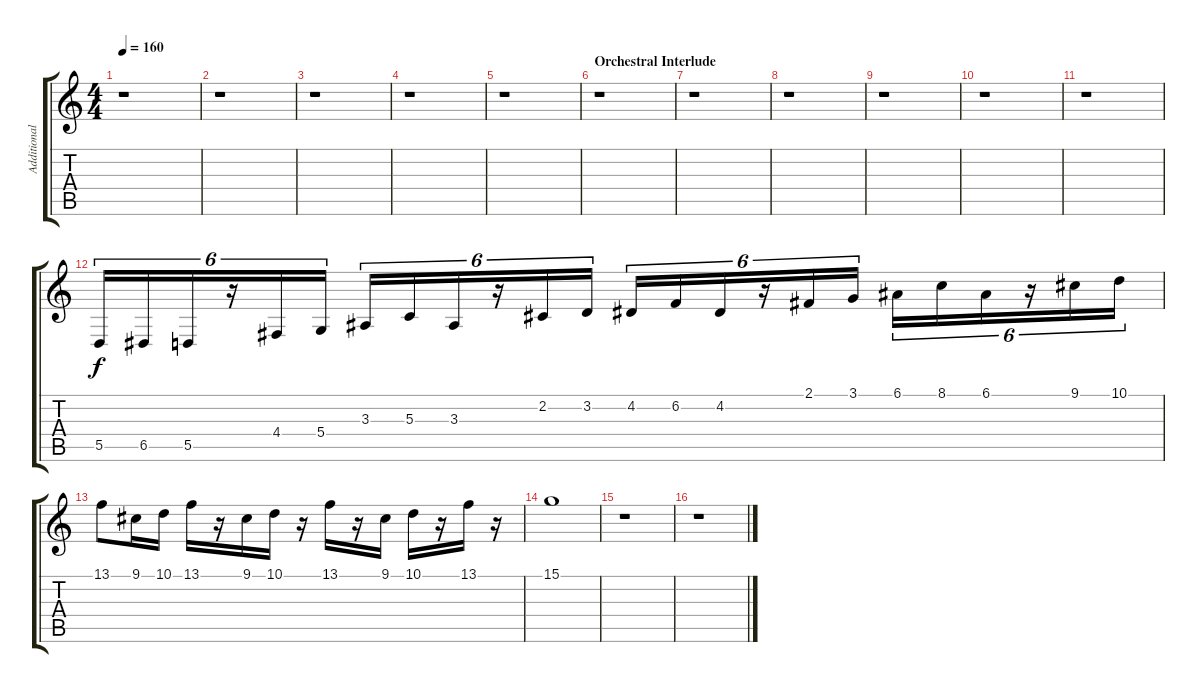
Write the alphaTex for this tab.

\track ("Additional Strings 2" "Additional") {instrument pizzicatostrings}
\staff {score tabs}
\tuning (E4 B3 G3 D3 A2 E2) {hide}
\ts (4 4)
\tempo 160
\clef g2
\ks c
r.1{dy f} |
r.1 |
r.1 |
r.1 |
r.1 |
\section ("" "Orchestral Interlude")
r.1 |
r.1 |
r.1 |
r.1 |
r.1 |
r.1 |
5.5.16{tu (6 4) volume 13} 6.5.16{tu (6 4)} 5.5.16{tu (6 4)} r.16{tu (6 4)} 4.4.16{tu (6 4)} 5.4.16{tu (6 4)} 3.3.16{tu (6 4)} 5.3.16{tu (6 4)} 3.3.16{tu (6 4)} r.16{tu (6 4)} 2.2.16{tu (6 4)} 3.2.16{tu (6 4)} 4.2.16{tu (6 4)} 6.2.16{tu (6 4)} 4.2.16{tu (6 4)} r.16{tu (6 4)} 2.1.16{tu (6 4)} 3.1.16{tu (6 4)} 6.1.16{tu (6 4)} 8.1.16{tu (6 4)} 6.1.16{tu (6 4)} r.16{tu (6 4)} 9.1.16{tu (6 4)} 10.1.16{tu (6 4)} |
13.1.8 9.1.16 10.1.16 13.1.16 r.16 9.1.16 10.1.16 r.16 13.1.16 r.16 9.1.16 10.1.16 r.16 13.1.16 r.16 |
15.1.1 |
r.1 |
r.1
